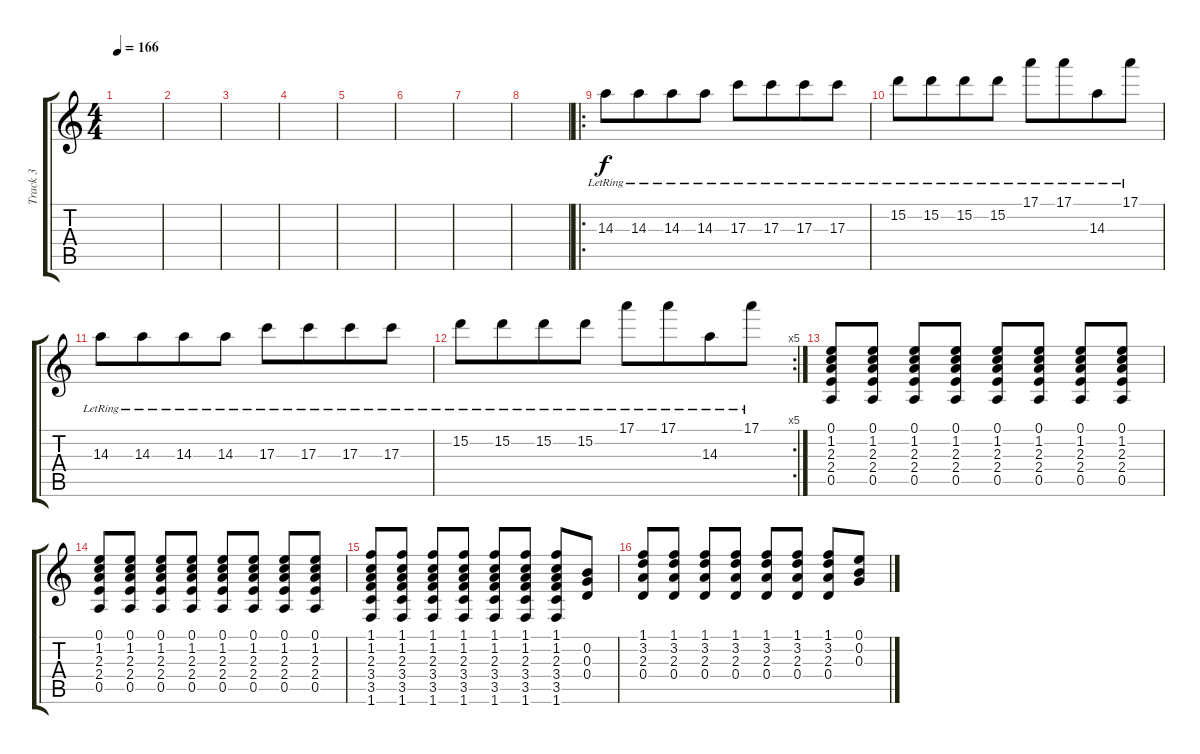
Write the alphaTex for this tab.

\track ("Track 3" "Track 3") {instrument electricguitarclean}
\staff {score tabs}
\tuning (E4 B3 G3 D3 A2 E2) {hide}
\ts (4 4)
\tempo 166
\clef g2
\ks c
|
|
|
|
|
|
|
|
\ro
14.3{lr}.8 14.3{lr}.8{beam merge} 14.3{lr}.8 14.3{lr}.8 17.3{lr}.8 17.3{lr}.8{beam merge} 17.3{lr}.8 17.3{lr}.8 |
15.2{lr}.8 15.2{lr}.8{beam merge} 15.2{lr}.8 15.2{lr}.8 17.1{lr}.8 17.1{lr}.8{beam merge} 14.3{lr}.8 17.1{lr}.8 |
14.3{lr}.8 14.3{lr}.8{beam merge} 14.3{lr}.8 14.3{lr}.8 17.3{lr}.8 17.3{lr}.8{beam merge} 17.3{lr}.8 17.3{lr}.8 |
\rc 5
15.2{lr}.8 15.2{lr}.8{beam merge} 15.2{lr}.8 15.2{lr}.8 17.1{lr}.8 17.1{lr}.8{beam merge} 14.3{lr}.8 17.1{lr}.8 |
(0.1 1.2 2.3 2.4 0.5).8{volume 12} (0.1 1.2 2.3 2.4 0.5).8 (0.1 1.2 2.3 2.4 0.5).8 (0.1 1.2 2.3 2.4 0.5).8 (0.1 1.2 2.3 2.4 0.5).8 (0.1 1.2 2.3 2.4 0.5).8 (0.1 1.2 2.3 2.4 0.5).8 (0.1 1.2 2.3 2.4 0.5).8 |
(0.1 1.2 2.3 2.4 0.5).8 (0.1 1.2 2.3 2.4 0.5).8 (0.1 1.2 2.3 2.4 0.5).8 (0.1 1.2 2.3 2.4 0.5).8 (0.1 1.2 2.3 2.4 0.5).8 (0.1 1.2 2.3 2.4 0.5).8 (0.1 1.2 2.3 2.4 0.5).8 (0.1 1.2 2.3 2.4 0.5).8 |
(1.1 1.2 2.3 3.4 3.5 1.6).8 (1.1 1.2 2.3 3.4 3.5 1.6).8 (1.1 1.2 2.3 3.4 3.5 1.6).8 (1.1 1.2 2.3 3.4 3.5 1.6).8 (1.1 1.2 2.3 3.4 3.5 1.6).8 (1.1 1.2 2.3 3.4 3.5 1.6).8 (1.1 1.2 2.3 3.4 3.5 1.6).8 (0.2 0.3 0.4).8 |
(1.1 3.2 2.3 0.4).8 (1.1 3.2 2.3 0.4).8 (1.1 3.2 2.3 0.4).8 (1.1 3.2 2.3 0.4).8 (1.1 3.2 2.3 0.4).8 (1.1 3.2 2.3 0.4).8 (1.1 3.2 2.3 0.4).8 (0.1 0.2 0.3).8
